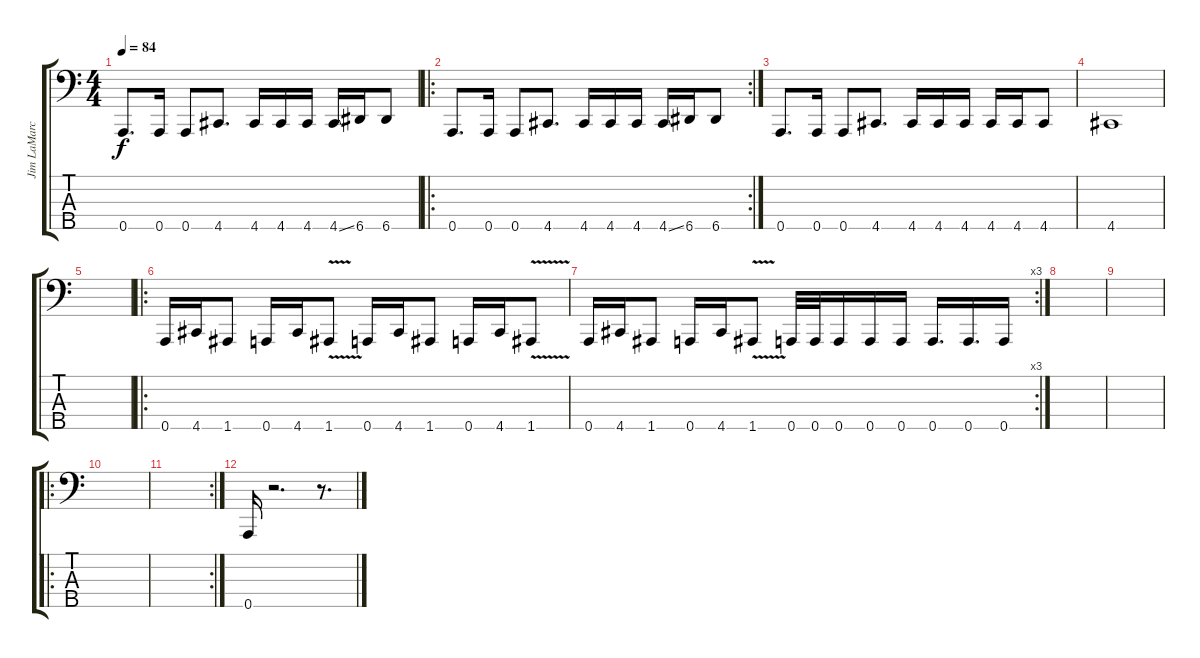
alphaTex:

\track ("Jim LaMarca" "Jim LaMarc") {instrument electricbasspick}
\staff {score tabs}
\tuning (G2 D2 A1 E1 A0) {hide}
\ts (4 4)
\tempo 84
\clef f4
\ks c
0.5.8{d dy f} 0.5.16 0.5.8 4.5.8{d} 4.5.16 4.5.16 4.5.16 4.5{ss}.16 6.5.16 6.5.8 |
\ro
\rc 2
0.5.8{d} 0.5.16 0.5.8 4.5.8{d} 4.5.16 4.5.16 4.5.16 4.5{ss}.16 6.5.16 6.5.8 |
0.5.8{d} 0.5.16 0.5.8 4.5.8{d} 4.5.16 4.5.16 4.5.16 4.5.16 4.5.16 4.5.8 |
4.5.1 |
|
\ro
0.5.16 4.5.16 1.5.8 0.5.16 4.5.16 1.5{v}.8 0.5.16 4.5.16 1.5.8 0.5.16 4.5.16 1.5{v}.8 |
\rc 3
0.5.16 4.5.16 1.5.8 0.5.16 4.5.16 1.5{v}.8 0.5.32 0.5.32 0.5.16 0.5.16 0.5.16 0.5.16{d} 0.5.16{d} 0.5.16 |
|
|
\ro
|
\rc 2
|
0.5.16 r.2{d} r.8{d}
